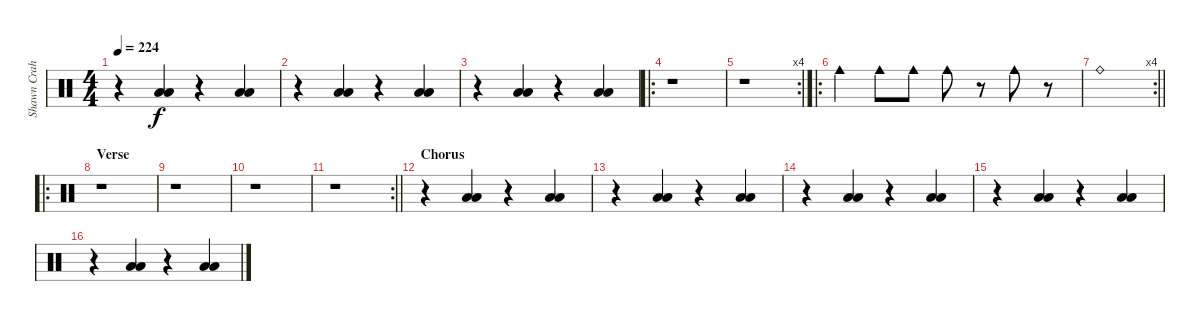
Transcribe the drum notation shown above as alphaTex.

\track ("Shawn Crahan" "Shawn Crah") {instrument percussion}
\staff {score}
\articulation defaults
\ts (4 4)
\tempo 224
\clef neutral
\ks c
r.4{dy f} ("Low Floor Tom (hit)" "Low Floor Tom (hit)").4 r.4 ("Low Floor Tom (hit)" "Low Floor Tom (hit)").4 |
r.4 ("Low Floor Tom (hit)" "Low Floor Tom (hit)").4 r.4 ("Low Floor Tom (hit)" "Low Floor Tom (hit)").4 |
r.4 ("Low Floor Tom (hit)" "Low Floor Tom (hit)").4 r.4 ("Low Floor Tom (hit)" "Low Floor Tom (hit)").4 |
\ro
r.1 |
\rc 4
r.1 |
\ro "Cowbell medium (hit)".4 "Cowbell medium (hit)".8 "Cowbell medium (hit)".8 "Cowbell medium (hit)".8
r.8 "Cowbell medium (hit)".8 r.8 |
\rc 4
\barLineRight lightlight "Ride (bell)".1
|
\ro
\section ("" "Verse")
r.1 |
r.1 |
r.1 |
\rc 2
\barLineRight lightlight
r.1 |
\section ("" "Chorus")
r.4 ("Low Floor Tom (hit)" "Low Floor Tom (hit)").4 r.4 ("Low Floor Tom (hit)" "Low Floor Tom (hit)").4 |
r.4 ("Low Floor Tom (hit)" "Low Floor Tom (hit)").4 r.4 ("Low Floor Tom (hit)" "Low Floor Tom (hit)").4 |
r.4 ("Low Floor Tom (hit)" "Low Floor Tom (hit)").4 r.4 ("Low Floor Tom (hit)" "Low Floor Tom (hit)").4 |
r.4 ("Low Floor Tom (hit)" "Low Floor Tom (hit)").4 r.4 ("Low Floor Tom (hit)" "Low Floor Tom (hit)").4 |
r.4 ("Low Floor Tom (hit)" "Low Floor Tom (hit)").4 r.4 ("Low Floor Tom (hit)" "Low Floor Tom (hit)").4
